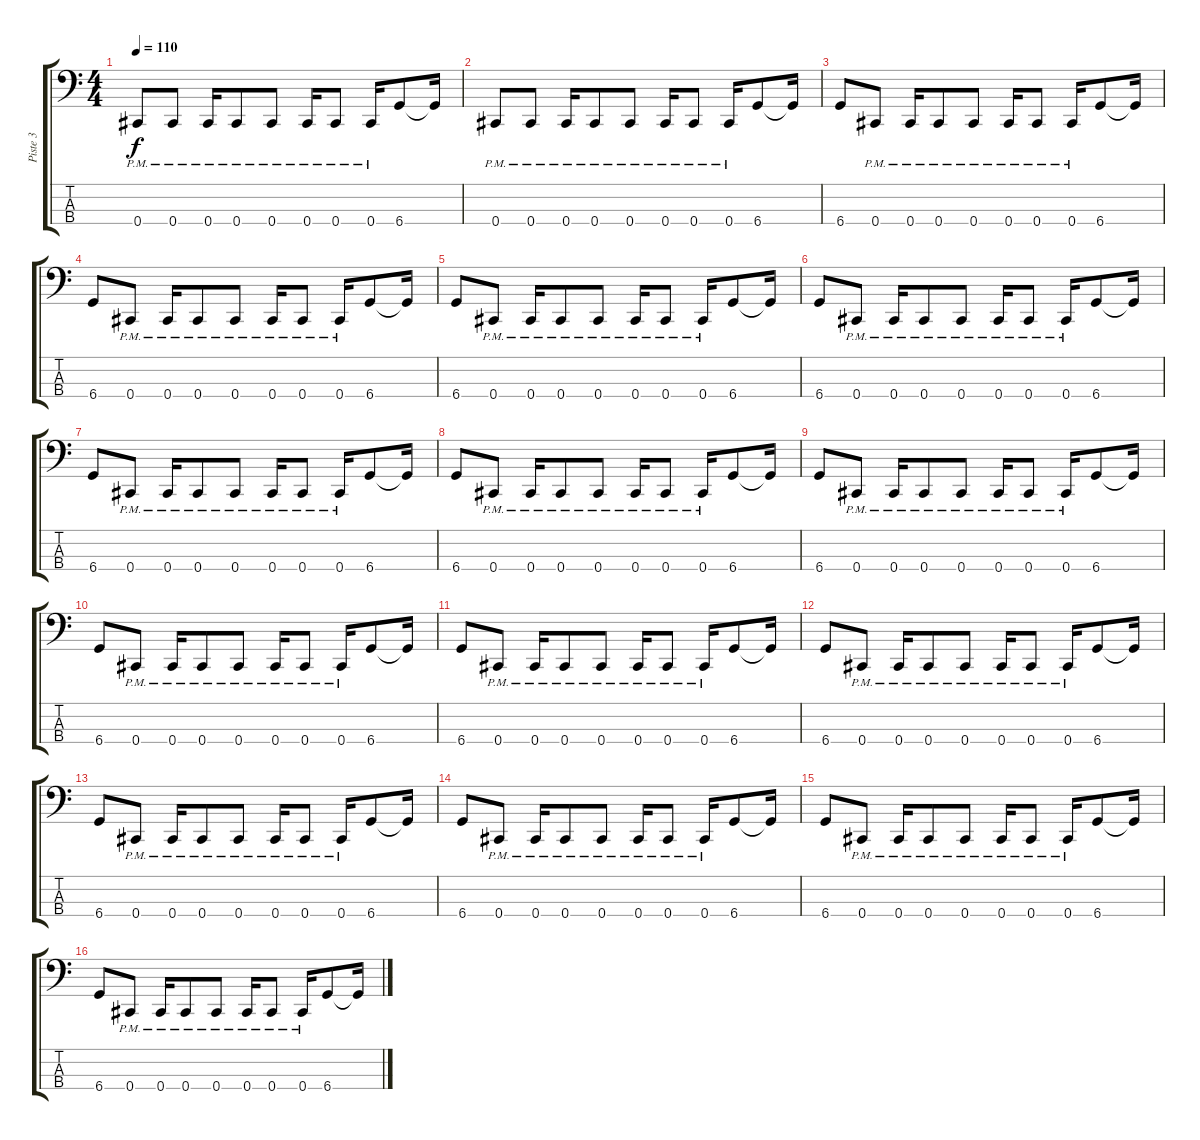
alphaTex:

\track ("Piste 3" "Piste 3") {instrument electricbassfinger}
\staff {score tabs}
\tuning (Gb2 Db2 Ab1 Db1) {hide}
\ts (4 4)
\tempo 110
\clef f4
\ks c
0.4{pm}.8{dy f} 0.4{pm}.8 0.4{pm}.16 0.4{pm}.8 0.4{pm}.8 0.4{pm}.16 0.4{pm}.8 0.4{pm}.16 6.4.8 6.4{t}.16 |
0.4{pm}.8 0.4{pm}.8 0.4{pm}.16 0.4{pm}.8 0.4{pm}.8 0.4{pm}.16 0.4{pm}.8 0.4{pm}.16 6.4.8 6.4{t}.16 |
6.4.8 0.4{pm}.8 0.4{pm}.16 0.4{pm}.8 0.4{pm}.8 0.4{pm}.16 0.4{pm}.8 0.4{pm}.16 6.4.8 6.4{t}.16 |
6.4.8 0.4{pm}.8 0.4{pm}.16 0.4{pm}.8 0.4{pm}.8 0.4{pm}.16 0.4{pm}.8 0.4{pm}.16 6.4.8 6.4{t}.16 |
6.4.8 0.4{pm}.8 0.4{pm}.16 0.4{pm}.8 0.4{pm}.8 0.4{pm}.16 0.4{pm}.8 0.4{pm}.16 6.4.8 6.4{t}.16 |
6.4.8 0.4{pm}.8 0.4{pm}.16 0.4{pm}.8 0.4{pm}.8 0.4{pm}.16 0.4{pm}.8 0.4{pm}.16 6.4.8 6.4{t}.16 |
6.4.8 0.4{pm}.8 0.4{pm}.16 0.4{pm}.8 0.4{pm}.8 0.4{pm}.16 0.4{pm}.8 0.4{pm}.16 6.4.8 6.4{t}.16 |
6.4.8 0.4{pm}.8 0.4{pm}.16 0.4{pm}.8 0.4{pm}.8 0.4{pm}.16 0.4{pm}.8 0.4{pm}.16 6.4.8 6.4{t}.16 |
6.4.8 0.4{pm}.8 0.4{pm}.16 0.4{pm}.8 0.4{pm}.8 0.4{pm}.16 0.4{pm}.8 0.4{pm}.16 6.4.8 6.4{t}.16 |
6.4.8 0.4{pm}.8 0.4{pm}.16 0.4{pm}.8 0.4{pm}.8 0.4{pm}.16 0.4{pm}.8 0.4{pm}.16 6.4.8 6.4{t}.16 |
6.4.8{volume 7} 0.4{pm}.8 0.4{pm}.16 0.4{pm}.8 0.4{pm}.8 0.4{pm}.16 0.4{pm}.8 0.4{pm}.16 6.4.8 6.4{t}.16 |
6.4.8 0.4{pm}.8 0.4{pm}.16 0.4{pm}.8 0.4{pm}.8 0.4{pm}.16 0.4{pm}.8 0.4{pm}.16 6.4.8 6.4{t}.16 |
6.4.8 0.4{pm}.8 0.4{pm}.16 0.4{pm}.8 0.4{pm}.8 0.4{pm}.16 0.4{pm}.8 0.4{pm}.16 6.4.8 6.4{t}.16 |
6.4.8 0.4{pm}.8 0.4{pm}.16 0.4{pm}.8 0.4{pm}.8 0.4{pm}.16 0.4{pm}.8 0.4{pm}.16 6.4.8 6.4{t}.16 |
6.4.8{volume 0} 0.4{pm}.8 0.4{pm}.16 0.4{pm}.8 0.4{pm}.8 0.4{pm}.16 0.4{pm}.8 0.4{pm}.16 6.4.8 6.4{t}.16 |
6.4.8 0.4{pm}.8 0.4{pm}.16 0.4{pm}.8 0.4{pm}.8 0.4{pm}.16 0.4{pm}.8 0.4{pm}.16 6.4.8 6.4{t}.16
